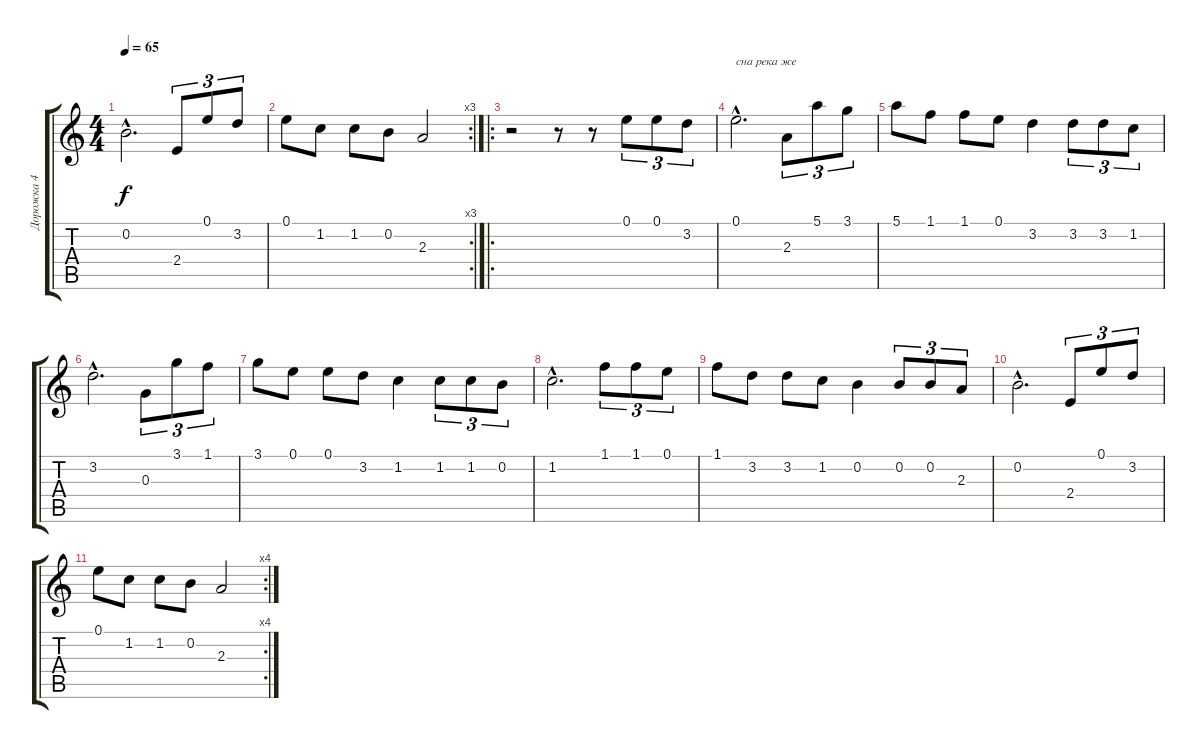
\track ("Дорожка 4" "Дорожка 4") {instrument acousticguitarnylon}
\staff {score tabs}
\tuning (E4 B3 G3 D3 A2 E2) {hide}
\ts (4 4)
\tempo 65
\clef g2
\ks aminor
0.2{hac}.2{d dy f} 2.4.8{tu (3 2)} 0.1.8{tu (3 2)} 3.2.8{tu (3 2)} |
\rc 3
0.1.8 1.2.8 1.2.8 0.2.8 2.3.2 |
\ro
r.2 r.8 r.8 0.1.8{tu (3 2)} 0.1.8{tu (3 2)} 3.2.8{tu (3 2)} |
0.1{hac}.2{d txt "сна река же"} 2.3.8{tu (3 2)} 5.1.8{tu (3 2)} 3.1.8{tu (3 2)} |
5.1.8 1.1.8 1.1.8 0.1.8 3.2.4 3.2.8{tu (3 2)} 3.2.8{tu (3 2)} 1.2.8{tu (3 2)} |
3.2{hac}.2{d} 0.3.8{tu (3 2)} 3.1.8{tu (3 2)} 1.1.8{tu (3 2)} |
3.1.8 0.1.8 0.1.8 3.2.8 1.2.4 1.2.8{tu (3 2)} 1.2.8{tu (3 2)} 0.2.8{tu (3 2)} |
1.2{hac}.2{d} 1.1.8{tu (3 2)} 1.1.8{tu (3 2)} 0.1.8{tu (3 2)} |
1.1.8 3.2.8 3.2.8 1.2.8 0.2.4 0.2.8{tu (3 2)} 0.2.8{tu (3 2)} 2.3.8{tu (3 2)} |
0.2{hac}.2{d} 2.4.8{tu (3 2)} 0.1.8{tu (3 2)} 3.2.8{tu (3 2)} |
\rc 4
0.1.8 1.2.8 1.2.8 0.2.8 2.3.2
